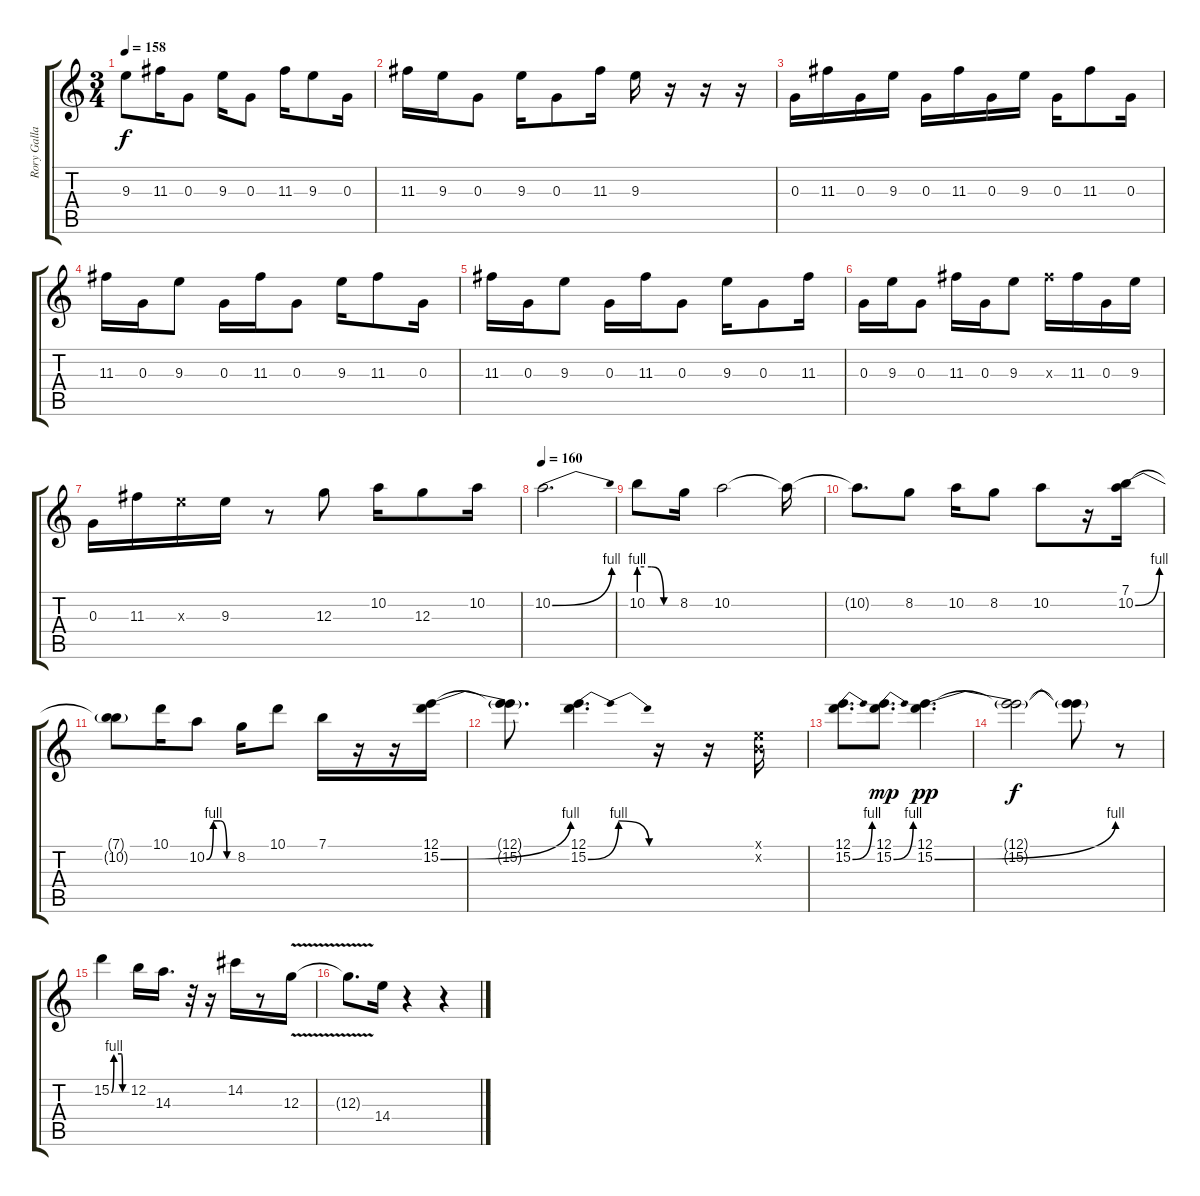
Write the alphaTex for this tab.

\track ("Rory Gallagher (For Sound)" "Rory Galla") {instrument electricguitarclean}
\staff {score tabs}
\tuning (E4 B3 G3 D3 A2 E2) {hide}
\ts (3 4)
\tempo 158
\clef g2
\ks c
9.3.8{dy f} 11.3.16 0.3.8 9.3.16 0.3.8 11.3.16 9.3.8 0.3.16 |
11.3.16 9.3.16 0.3.8 9.3.16 0.3.8 11.3.16 9.3.16 r.16 r.16 r.16 |
0.3.16 11.3.16 0.3.16 9.3.16 0.3.16 11.3.16 0.3.16 9.3.16 0.3.16 11.3.8 0.3.16 |
11.3.16 0.3.16 9.3.8 0.3.16 11.3.16 0.3.8 9.3.16 11.3.8 0.3.16 |
11.3.16 0.3.16 9.3.8 0.3.16 11.3.16 0.3.8 9.3.16 0.3.8 11.3.16 |
0.3.16 9.3.16 0.3.8 11.3.16 0.3.16 9.3.8 11.3{x}.16 11.3.16 0.3.16 9.3.16 |
0.3.16 11.3.16 9.3{x}.16 9.3.16 r.8 12.3.8 10.2.16 12.3.8 10.2.16 |
\tempo 160
10.2{be (bend 0 0 60 4)}.2{d instrument guitarharmonics} |
10.2{be (custom 0 4 20 4 40 0 60 0)}.8 8.2.16 10.2.2 10.2{t}.16 |
10.2{t}.8{d} 8.2.8{instrument overdrivenguitar} 10.2.16 8.2.8 10.2.8 r.16 (7.1 10.2{be (bend 0 0 60 4)}).16 |
(7.1{t} 10.2{t}).8 10.1.16 10.2{be (custom 0 0 15 4 30 4 45 0 60 0)}.8 8.2.16 10.1.8 7.1.16 r.16 r.16 (12.1 15.2{be (bend 0 0 60 4)}).16 |
(12.1{t} 15.2{t}).8{d} (12.1 15.2{be (bendrelease 0 0 30 4 48 4 60 0)}).4{d} r.16 r.16 (0.1{x} 0.2{x}).16 |
(12.1 15.2{be (bend 0 0 60 4)}).8{d} (12.1 15.2{be (bend 0 0 60 4)}).8{d dy mp} (12.1 15.2{be (bend 0 0 60 4)}).4{d dy pp} |
(12.1{t} 15.2{t}).2{dy f} (12.1{t} 15.2{t}).8 r.8 |
15.2{be (custom 0 0 10 4 40 4 44 0 60 0)}.4 12.2.16 14.3.16{d} r.32 r.16 14.2.16 r.8 12.3{v}.16 |
12.3{t}.8{d} 14.4.16 r.4 r.4
